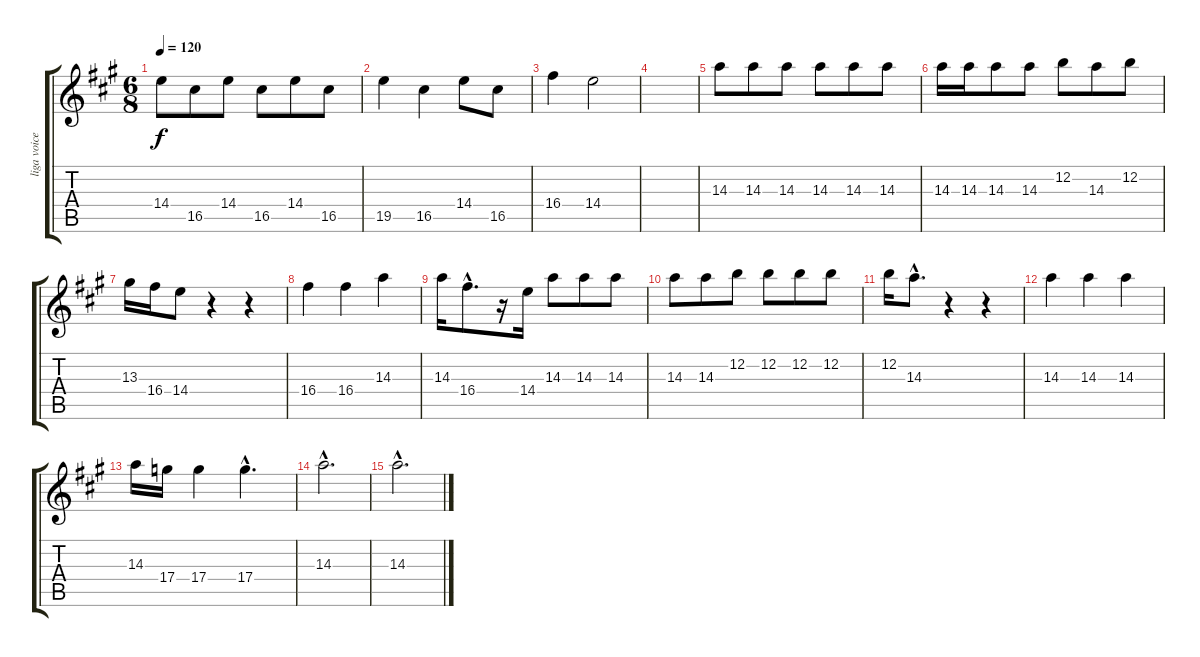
\track ("liga voice" "liga voice") {instrument acousticguitarnylon}
\staff {score tabs}
\tuning (E4 B3 G3 D3 A2 E2) {hide}
\ts (6 8)
\tempo 120
\clef g2
\ks a
14.4.8{dy f} 16.5.8 14.4.8 16.5.8 14.4.8 16.5.8 |
19.5.4 16.5.4 14.4.8 16.5.8 |
16.4.4 14.4.2 |
|
14.3.8 14.3.8 14.3.8 14.3.8 14.3.8 14.3.8 |
14.3.16 14.3.16 14.3.8 14.3.8 12.2.8 14.3.8 12.2.8 |
13.3.16 16.4.16 14.4.8 r.4 r.4 |
16.4.4 16.4.4 14.3.4 |
14.3.16 16.4{hac}.8{d} r.16 14.4.16 14.3.8 14.3.8 14.3.8 |
14.3.8 14.3.8 12.2.8 12.2.8 12.2.8 12.2.8 |
12.2.16 14.3{hac}.8{d} r.4 r.4 |
14.3.4 14.3.4 14.3.4 |
14.3.16 17.4.16 17.4.4 17.4{hac}.4{d} |
14.3{hac}.2{d} |
14.3{hac}.2{d}
